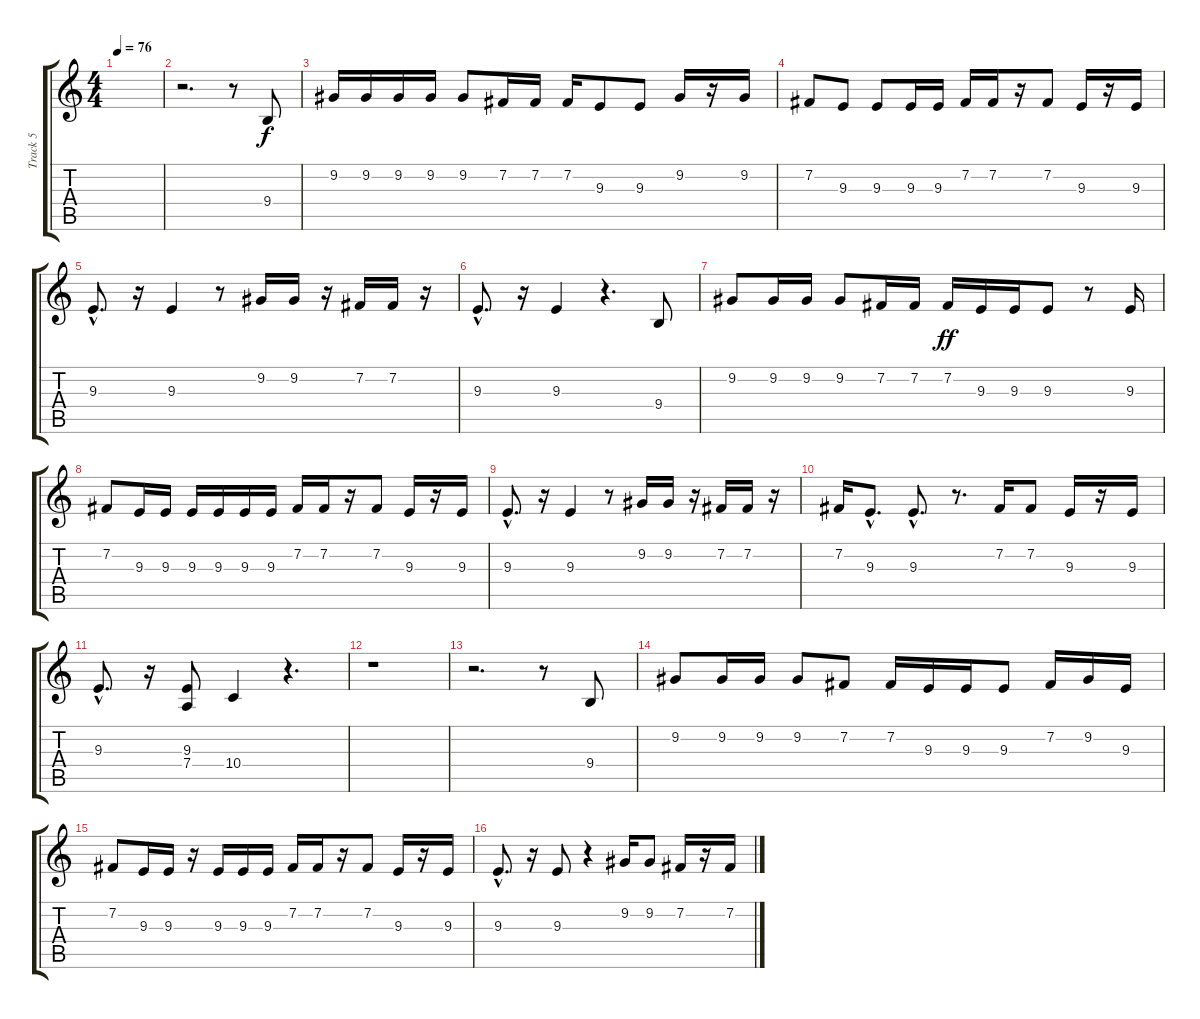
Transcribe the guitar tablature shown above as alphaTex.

\track ("Track 5" "Track 5") {instrument drawbarorgan}
\staff {score tabs}
\tuning (E4 B3 G3 D3 A2 E2) {hide}
\ts (4 4)
\tempo 76
\clef g2
\ks c
|
r.2{d} r.8 9.4.8 |
9.2.16 9.2.16 9.2.16 9.2.16 9.2.8 7.2.16 7.2.16 7.2.16 9.3.8 9.3.8 9.2.16 r.16 9.2.16 |
7.2.8 9.3.8 9.3.8 9.3.16 9.3.16 7.2.16 7.2.16 r.16 7.2.8 9.3.16 r.16 9.3.16 |
9.3{hac}.8{d} r.16 9.3.4 r.8 9.2.16 9.2.16 r.16 7.2.16 7.2.16 r.16 |
9.3{hac}.8{d} r.16 9.3.4 r.4{d} 9.4.8 |
9.2.8 9.2.16 9.2.16 9.2.8 7.2.16 7.2.16{dy f} 7.2.16{dy ff} 9.3.16 9.3.16 9.3.8 r.8 9.3.16 |
7.2.8 9.3.16 9.3.16 9.3.16 9.3.16 9.3.16 9.3.16 7.2.16 7.2.16 r.16 7.2.8 9.3.16 r.16 9.3.16 |
9.3{hac}.8{d} r.16 9.3.4 r.8 9.2.16 9.2.16 r.16 7.2.16 7.2.16 r.16 |
7.2.16 9.3{hac}.8{d} 9.3{hac}.8{d} r.8{d} 7.2.16 7.2.8 9.3.16 r.16 9.3.16 |
9.3{hac}.8{d} r.16 (9.3 7.4).8 10.4.4 r.4{d} |
r.1 |
r.2{d} r.8 9.4.8 |
9.2.8 9.2.16 9.2.16 9.2.8 7.2.8 7.2.16 9.3.16 9.3.16 9.3.8 7.2.16 9.2.16 9.3.16 |
7.2.8 9.3.16 9.3.16 r.16 9.3.16 9.3.16 9.3.16 7.2.16 7.2.16 r.16 7.2.8 9.3.16 r.16 9.3.16 |
9.3{hac}.8{d} r.16 9.3.8 r.4 9.2.16 9.2.8 7.2.16 r.16 7.2.16
